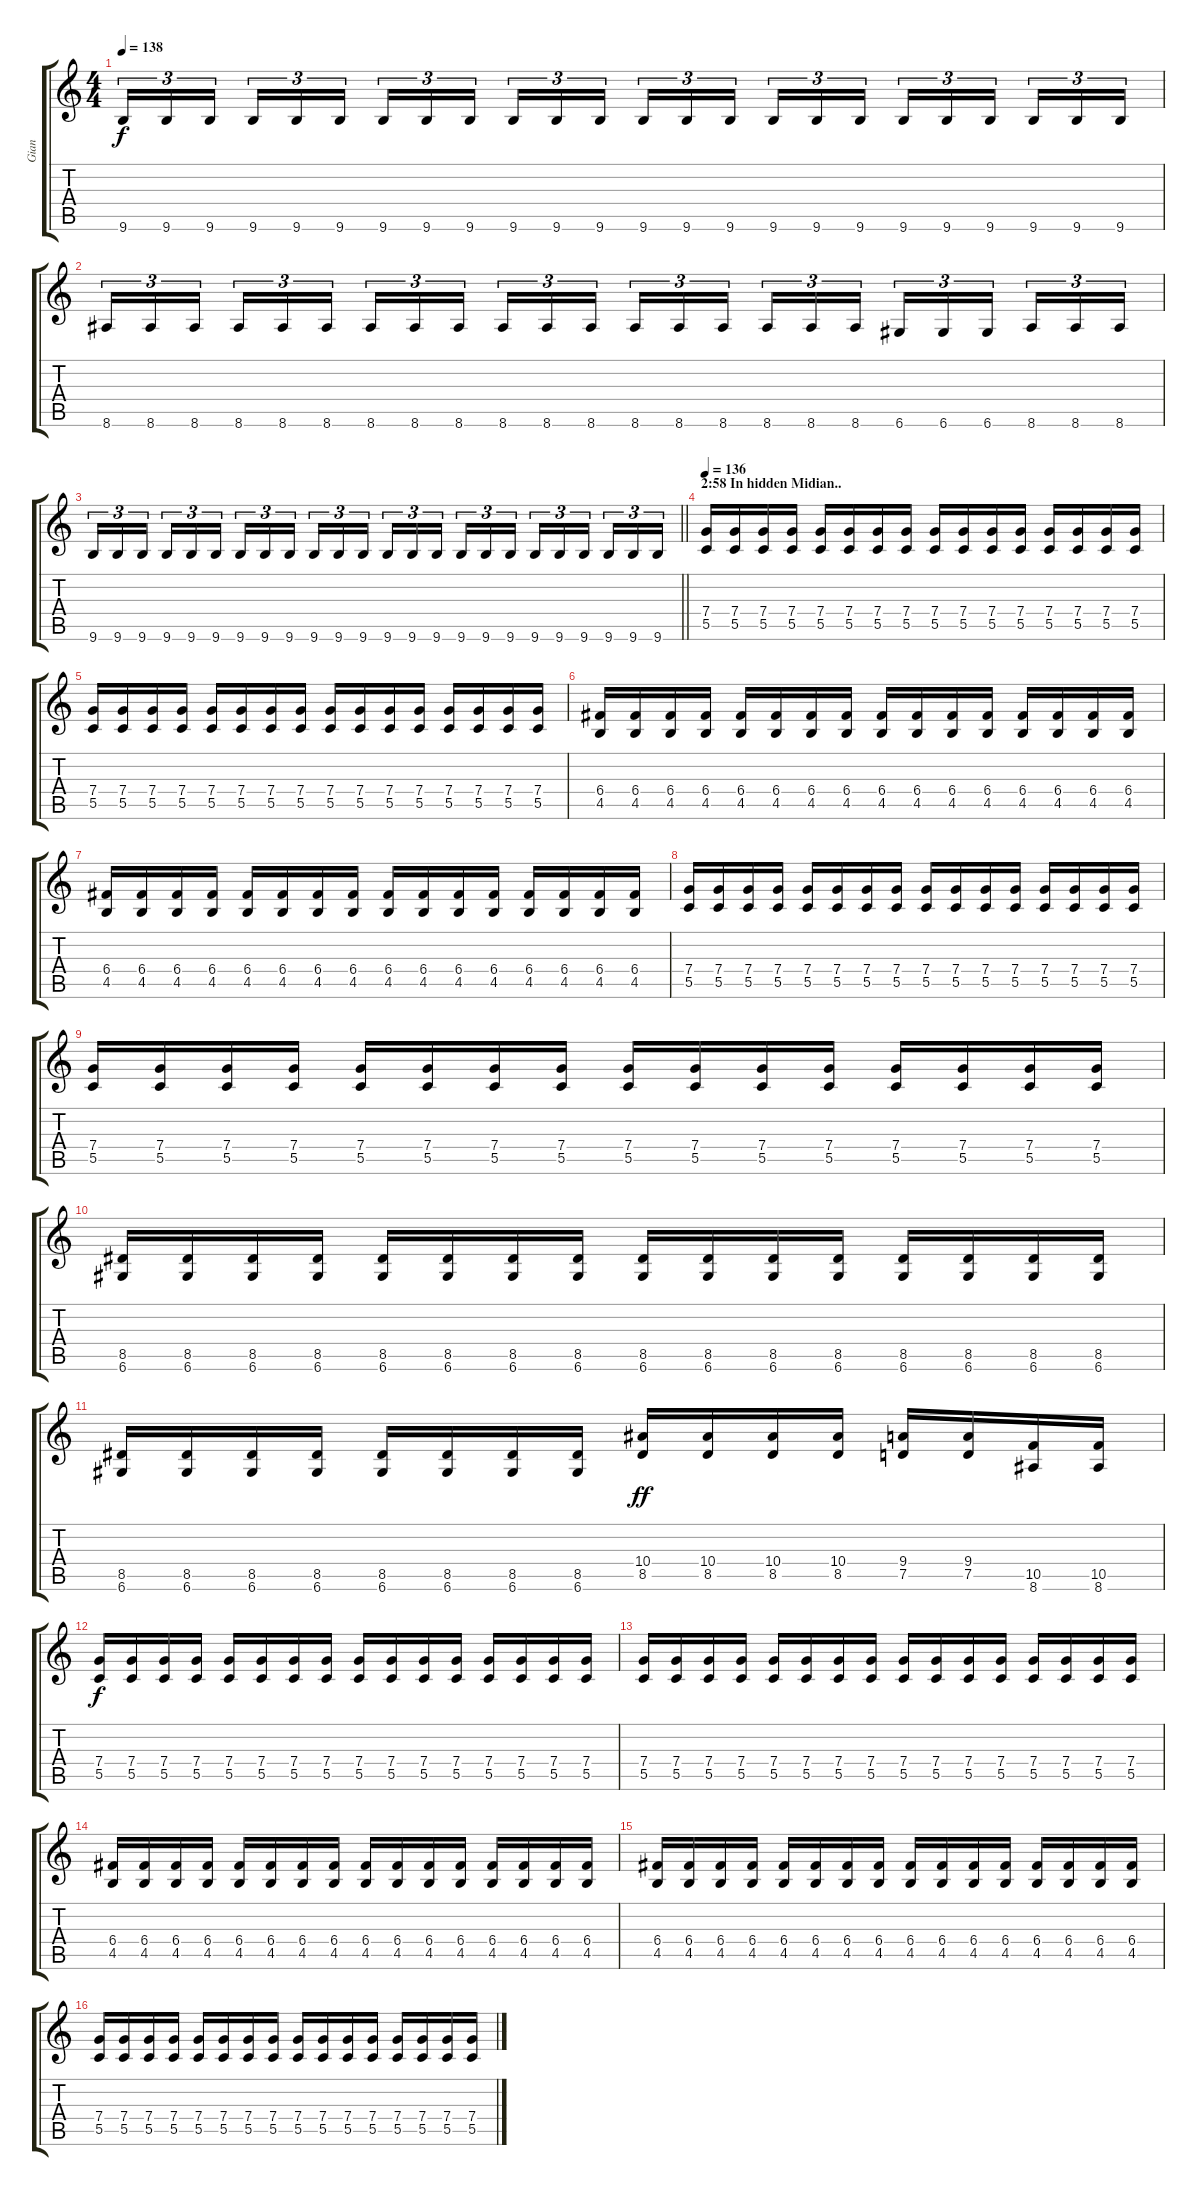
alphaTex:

\track ("Gian" "Gian") {instrument distortionguitar}
\staff {score tabs}
\tuning (D4 A3 F3 C3 G2 D2) {hide}
\ts (4 4)
\tempo 138
\clef g2
\ks c
9.6.16{tu (3 2) dy f} 9.6.16{tu (3 2)} 9.6.16{tu (3 2) beam splitsecondary} 9.6.16{tu (3 2)} 9.6.16{tu (3 2)} 9.6.16{tu (3 2)} 9.6.16{tu (3 2)} 9.6.16{tu (3 2)} 9.6.16{tu (3 2) beam splitsecondary} 9.6.16{tu (3 2)} 9.6.16{tu (3 2)} 9.6.16{tu (3 2)} 9.6.16{tu (3 2)} 9.6.16{tu (3 2)} 9.6.16{tu (3 2) beam splitsecondary} 9.6.16{tu (3 2)} 9.6.16{tu (3 2)} 9.6.16{tu (3 2)} 9.6.16{tu (3 2)} 9.6.16{tu (3 2)} 9.6.16{tu (3 2) beam splitsecondary} 9.6.16{tu (3 2)} 9.6.16{tu (3 2)} 9.6.16{tu (3 2)} |
8.6.16{tu (3 2)} 8.6.16{tu (3 2)} 8.6.16{tu (3 2) beam splitsecondary} 8.6.16{tu (3 2)} 8.6.16{tu (3 2)} 8.6.16{tu (3 2)} 8.6.16{tu (3 2)} 8.6.16{tu (3 2)} 8.6.16{tu (3 2) beam splitsecondary} 8.6.16{tu (3 2)} 8.6.16{tu (3 2)} 8.6.16{tu (3 2)} 8.6.16{tu (3 2)} 8.6.16{tu (3 2)} 8.6.16{tu (3 2) beam splitsecondary} 8.6.16{tu (3 2)} 8.6.16{tu (3 2)} 8.6.16{tu (3 2)} 6.6.16{tu (3 2)} 6.6.16{tu (3 2)} 6.6.16{tu (3 2) beam splitsecondary} 8.6.16{tu (3 2)} 8.6.16{tu (3 2)} 8.6.16{tu (3 2)} |
\barLineRight lightlight
9.6.16{tu (3 2)} 9.6.16{tu (3 2)} 9.6.16{tu (3 2) beam splitsecondary} 9.6.16{tu (3 2)} 9.6.16{tu (3 2)} 9.6.16{tu (3 2)} 9.6.16{tu (3 2)} 9.6.16{tu (3 2)} 9.6.16{tu (3 2) beam splitsecondary} 9.6.16{tu (3 2)} 9.6.16{tu (3 2)} 9.6.16{tu (3 2)} 9.6.16{tu (3 2)} 9.6.16{tu (3 2)} 9.6.16{tu (3 2) beam splitsecondary} 9.6.16{tu (3 2)} 9.6.16{tu (3 2)} 9.6.16{tu (3 2)} 9.6.16{tu (3 2)} 9.6.16{tu (3 2)} 9.6.16{tu (3 2) beam splitsecondary} 9.6.16{tu (3 2)} 9.6.16{tu (3 2)} 9.6.16{tu (3 2)} |
\section ("" "2:58 In hidden Midian..")
\tempo 136
(7.4 5.5).16 (7.4 5.5).16 (7.4 5.5).16 (7.4 5.5).16 (7.4 5.5).16 (7.4 5.5).16 (7.4 5.5).16 (7.4 5.5).16 (7.4 5.5).16 (7.4 5.5).16 (7.4 5.5).16 (7.4 5.5).16 (7.4 5.5).16 (7.4 5.5).16 (7.4 5.5).16 (7.4 5.5).16 |
(7.4 5.5).16 (7.4 5.5).16 (7.4 5.5).16 (7.4 5.5).16 (7.4 5.5).16 (7.4 5.5).16 (7.4 5.5).16 (7.4 5.5).16 (7.4 5.5).16 (7.4 5.5).16 (7.4 5.5).16 (7.4 5.5).16 (7.4 5.5).16 (7.4 5.5).16 (7.4 5.5).16 (7.4 5.5).16 |
(6.4 4.5).16 (6.4 4.5).16 (6.4 4.5).16 (6.4 4.5).16 (6.4 4.5).16 (6.4 4.5).16 (6.4 4.5).16 (6.4 4.5).16 (6.4 4.5).16 (6.4 4.5).16 (6.4 4.5).16 (6.4 4.5).16 (6.4 4.5).16 (6.4 4.5).16 (6.4 4.5).16 (6.4 4.5).16 |
(6.4 4.5).16 (6.4 4.5).16 (6.4 4.5).16 (6.4 4.5).16 (6.4 4.5).16 (6.4 4.5).16 (6.4 4.5).16 (6.4 4.5).16 (6.4 4.5).16 (6.4 4.5).16 (6.4 4.5).16 (6.4 4.5).16 (6.4 4.5).16 (6.4 4.5).16 (6.4 4.5).16 (6.4 4.5).16 |
(7.4 5.5).16 (7.4 5.5).16 (7.4 5.5).16 (7.4 5.5).16 (7.4 5.5).16 (7.4 5.5).16 (7.4 5.5).16 (7.4 5.5).16 (7.4 5.5).16 (7.4 5.5).16 (7.4 5.5).16 (7.4 5.5).16 (7.4 5.5).16 (7.4 5.5).16 (7.4 5.5).16 (7.4 5.5).16 |
(7.4 5.5).16 (7.4 5.5).16 (7.4 5.5).16 (7.4 5.5).16 (7.4 5.5).16 (7.4 5.5).16 (7.4 5.5).16 (7.4 5.5).16 (7.4 5.5).16 (7.4 5.5).16 (7.4 5.5).16 (7.4 5.5).16 (7.4 5.5).16 (7.4 5.5).16 (7.4 5.5).16 (7.4 5.5).16 |
(8.5 6.6).16 (8.5 6.6).16 (8.5 6.6).16 (8.5 6.6).16 (8.5 6.6).16 (8.5 6.6).16 (8.5 6.6).16 (8.5 6.6).16 (8.5 6.6).16 (8.5 6.6).16 (8.5 6.6).16 (8.5 6.6).16 (8.5 6.6).16 (8.5 6.6).16 (8.5 6.6).16 (8.5 6.6).16 |
(8.5 6.6).16 (8.5 6.6).16 (8.5 6.6).16 (8.5 6.6).16 (8.5 6.6).16 (8.5 6.6).16 (8.5 6.6).16 (8.5 6.6).16 (10.4 8.5).16{dy ff} (10.4 8.5).16 (10.4 8.5).16 (10.4 8.5).16 (9.4 7.5).16 (9.4 7.5).16 (10.5 8.6).16 (10.5 8.6).16 |
(7.4 5.5).16{dy f} (7.4 5.5).16 (7.4 5.5).16 (7.4 5.5).16 (7.4 5.5).16 (7.4 5.5).16 (7.4 5.5).16 (7.4 5.5).16 (7.4 5.5).16 (7.4 5.5).16 (7.4 5.5).16 (7.4 5.5).16 (7.4 5.5).16 (7.4 5.5).16 (7.4 5.5).16 (7.4 5.5).16 |
(7.4 5.5).16 (7.4 5.5).16 (7.4 5.5).16 (7.4 5.5).16 (7.4 5.5).16 (7.4 5.5).16 (7.4 5.5).16 (7.4 5.5).16 (7.4 5.5).16 (7.4 5.5).16 (7.4 5.5).16 (7.4 5.5).16 (7.4 5.5).16 (7.4 5.5).16 (7.4 5.5).16 (7.4 5.5).16 |
(6.4 4.5).16 (6.4 4.5).16 (6.4 4.5).16 (6.4 4.5).16 (6.4 4.5).16 (6.4 4.5).16 (6.4 4.5).16 (6.4 4.5).16 (6.4 4.5).16 (6.4 4.5).16 (6.4 4.5).16 (6.4 4.5).16 (6.4 4.5).16 (6.4 4.5).16 (6.4 4.5).16 (6.4 4.5).16 |
(6.4 4.5).16 (6.4 4.5).16 (6.4 4.5).16 (6.4 4.5).16 (6.4 4.5).16 (6.4 4.5).16 (6.4 4.5).16 (6.4 4.5).16 (6.4 4.5).16 (6.4 4.5).16 (6.4 4.5).16 (6.4 4.5).16 (6.4 4.5).16 (6.4 4.5).16 (6.4 4.5).16 (6.4 4.5).16 |
(7.4 5.5).16 (7.4 5.5).16 (7.4 5.5).16 (7.4 5.5).16 (7.4 5.5).16 (7.4 5.5).16 (7.4 5.5).16 (7.4 5.5).16 (7.4 5.5).16 (7.4 5.5).16 (7.4 5.5).16 (7.4 5.5).16 (7.4 5.5).16 (7.4 5.5).16 (7.4 5.5).16 (7.4 5.5).16
